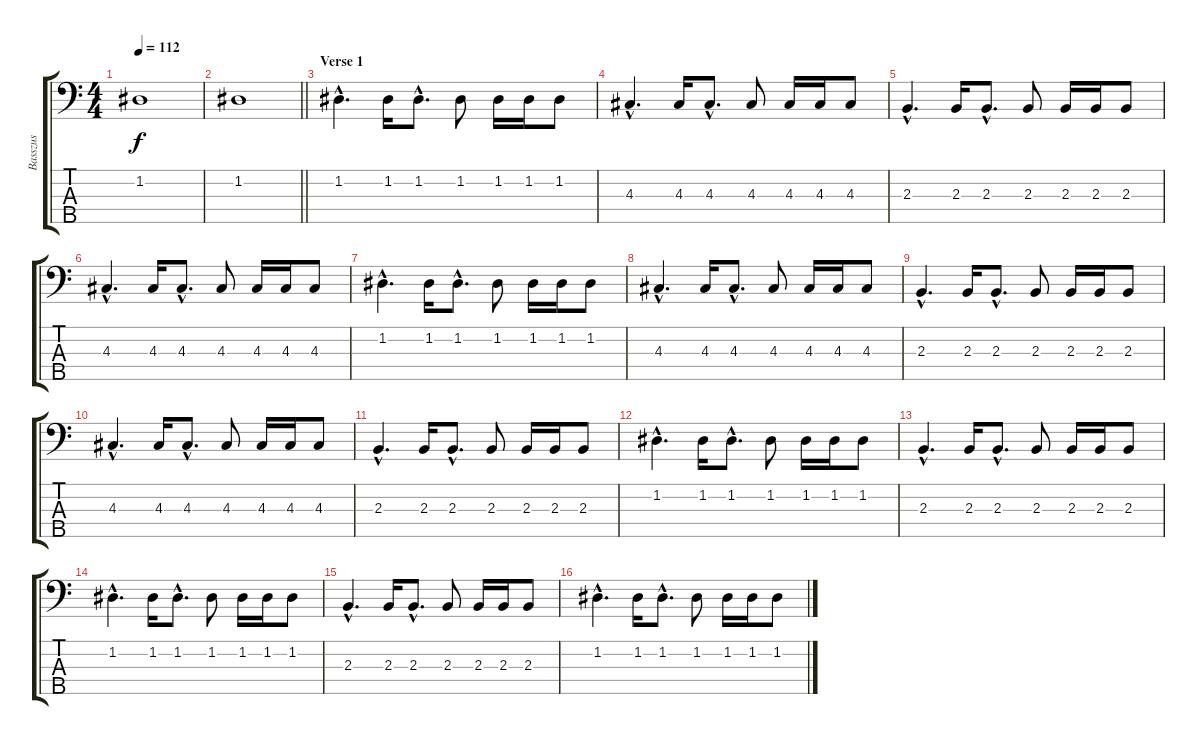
\track ("Basszus" "Basszus") {instrument electricbassfinger}
\staff {score tabs}
\tuning (G2 D2 A1 E1 B0) {hide}
\ts (4 4)
\tempo 112
\clef f4
\ks c
1.2.1{dy f} |
\barLineRight lightlight
1.2.1 |
\section ("" "Verse 1")
1.2{hac}.4{d} 1.2.16 1.2{hac}.8{d} 1.2.8 1.2.16 1.2.16 1.2.8 |
4.3{hac}.4{d} 4.3.16 4.3{hac}.8{d} 4.3.8 4.3.16 4.3.16 4.3.8 |
2.3{hac}.4{d} 2.3.16 2.3{hac}.8{d} 2.3.8 2.3.16 2.3.16 2.3.8 |
4.3{hac}.4{d} 4.3.16 4.3{hac}.8{d} 4.3.8 4.3.16 4.3.16 4.3.8 |
1.2{hac}.4{d} 1.2.16 1.2{hac}.8{d} 1.2.8 1.2.16 1.2.16 1.2.8 |
4.3{hac}.4{d} 4.3.16 4.3{hac}.8{d} 4.3.8 4.3.16 4.3.16 4.3.8 |
2.3{hac}.4{d} 2.3.16 2.3{hac}.8{d} 2.3.8 2.3.16 2.3.16 2.3.8 |
4.3{hac}.4{d} 4.3.16 4.3{hac}.8{d} 4.3.8 4.3.16 4.3.16 4.3.8 |
2.3{hac}.4{d} 2.3.16 2.3{hac}.8{d} 2.3.8 2.3.16 2.3.16 2.3.8 |
1.2{hac}.4{d} 1.2.16 1.2{hac}.8{d} 1.2.8 1.2.16 1.2.16 1.2.8 |
2.3{hac}.4{d} 2.3.16 2.3{hac}.8{d} 2.3.8 2.3.16 2.3.16 2.3.8 |
1.2{hac}.4{d} 1.2.16 1.2{hac}.8{d} 1.2.8 1.2.16 1.2.16 1.2.8 |
2.3{hac}.4{d} 2.3.16 2.3{hac}.8{d} 2.3.8 2.3.16 2.3.16 2.3.8 |
1.2{hac}.4{d} 1.2.16 1.2{hac}.8{d} 1.2.8 1.2.16 1.2.16 1.2.8
